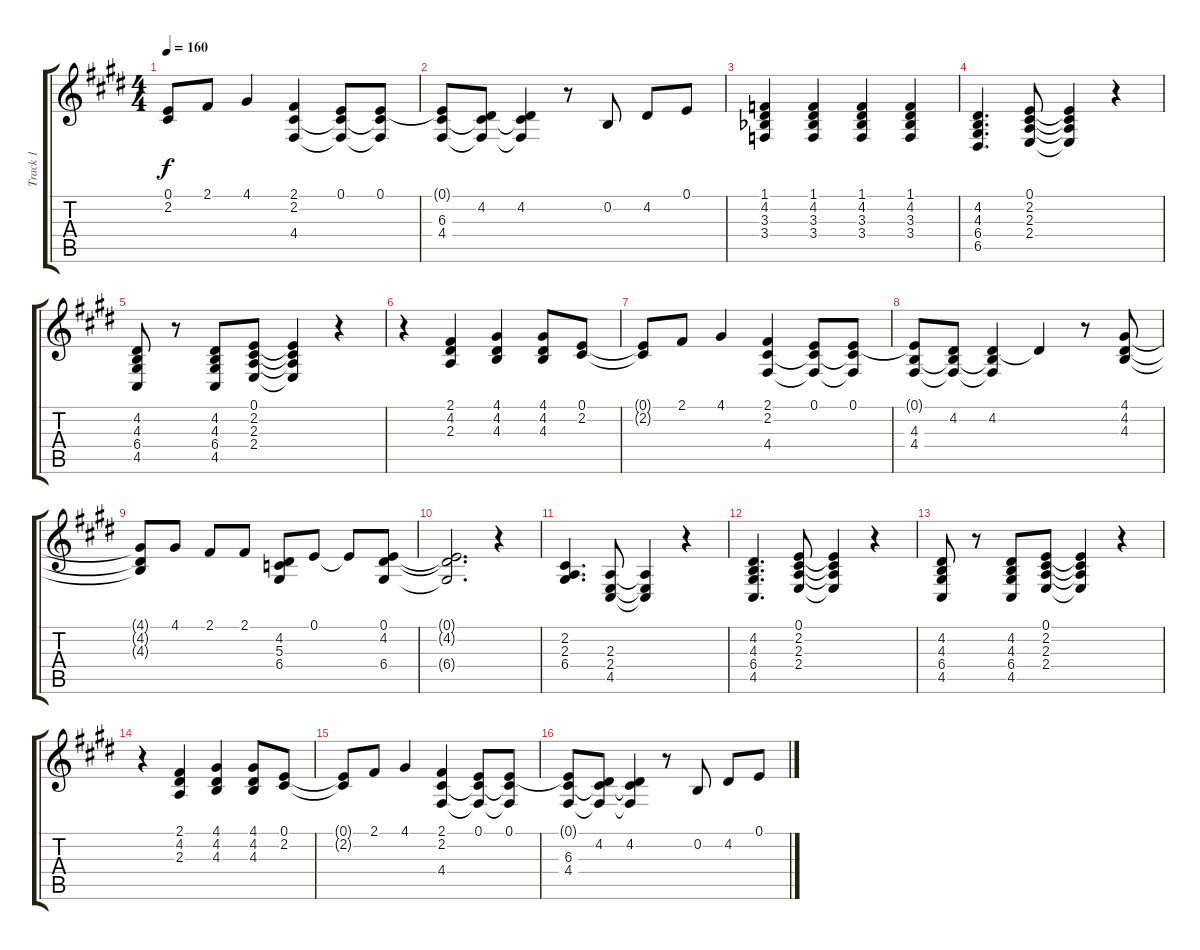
\track ("Track 1" "Track 1") {instrument lead1square}
\staff {score tabs}
\tuning (E4 B3 G3 D3 A2 E2) {hide}
\ts (4 4)
\tempo 160
\clef g2
\ks e
(0.1{t} 2.2{t}).8{dy f} 2.1.8 4.1.4 (2.1 2.2 4.4).4 (0.1 2.2{t} 4.4{t}).8 (0.1 2.2{t} 4.4{t}).8 |
(0.1{t} 6.3 4.4).8 (4.2 6.3{t} 4.4{t}).8 (4.2 6.3{t} 4.4{t}).4 r.8 0.2.8 4.2.8 0.1.8 |
(1.1 4.2 3.3{acc b} 3.4).4 (1.1 4.2 3.3{acc b} 3.4).4 (1.1 4.2 3.3{acc b} 3.4).4 (1.1 4.2 3.3{acc b} 3.4).4 |
(4.2 4.3 6.4 6.5).4{d} (0.1 2.2 2.3 2.4).8 (0.1{t} 2.2{t} 2.3{t} 2.4{t}).4 r.4 |
(4.2 4.3 6.4 4.5).8 r.8 (4.2 4.3 6.4 4.5).8 (0.1 2.2 2.3 2.4).8 (0.1{t} 2.2{t} 2.3{t} 2.4{t}).4 r.4 |
r.4 (2.1 4.2 2.3).4 (4.1 4.2 4.3).4 (4.1 4.2 4.3).8 (0.1 2.2).8 |
(0.1{t} 2.2{t}).8 2.1.8 4.1.4 (2.1 2.2 4.4).4 (0.1 2.2{t} 4.4{t}).8 (0.1 2.2{t} 4.4{t}).8 |
(0.1{t} 4.3 4.4).8 (4.2 4.3{t} 4.4{t}).8 (4.2 4.3{t} 4.4{t}).4 4.2{t}.4 r.8 (4.1 4.2 4.3).8 |
(4.1{t} 4.2{t} 4.3{t}).8 4.1.8 2.1.8 2.1.8 (4.2 5.3 6.4).8 0.1.8 0.1{t}.8 (0.1 4.2 6.4).8 |
(0.1{t} 4.2{t} 6.4{t}).2{d} r.4 |
(2.2 2.3 6.4).4{d} (2.3 2.4 4.5).8 (2.3{t} 2.4{t} 4.5{t}).4 r.4 |
(4.2 4.3 6.4 4.5).4{d} (0.1 2.2 2.3 2.4).8 (0.1{t} 2.2{t} 2.3{t} 2.4{t}).4 r.4 |
(4.2 4.3 6.4 4.5).8 r.8 (4.2 4.3 6.4 4.5).8 (0.1 2.2 2.3 2.4).8 (0.1{t} 2.2{t} 2.3{t} 2.4{t}).4 r.4 |
r.4 (2.1 4.2 2.3).4 (4.1 4.2 4.3).4 (4.1 4.2 4.3).8 (0.1 2.2).8 |
(0.1{t} 2.2{t}).8 2.1.8 4.1.4 (2.1 2.2 4.4).4 (0.1 2.2{t} 4.4{t}).8 (0.1 2.2{t} 4.4{t}).8 |
(0.1{t} 6.3 4.4).8 (4.2 6.3{t} 4.4{t}).8 (4.2 6.3{t} 4.4{t}).4 r.8 0.2.8 4.2.8 0.1.8
